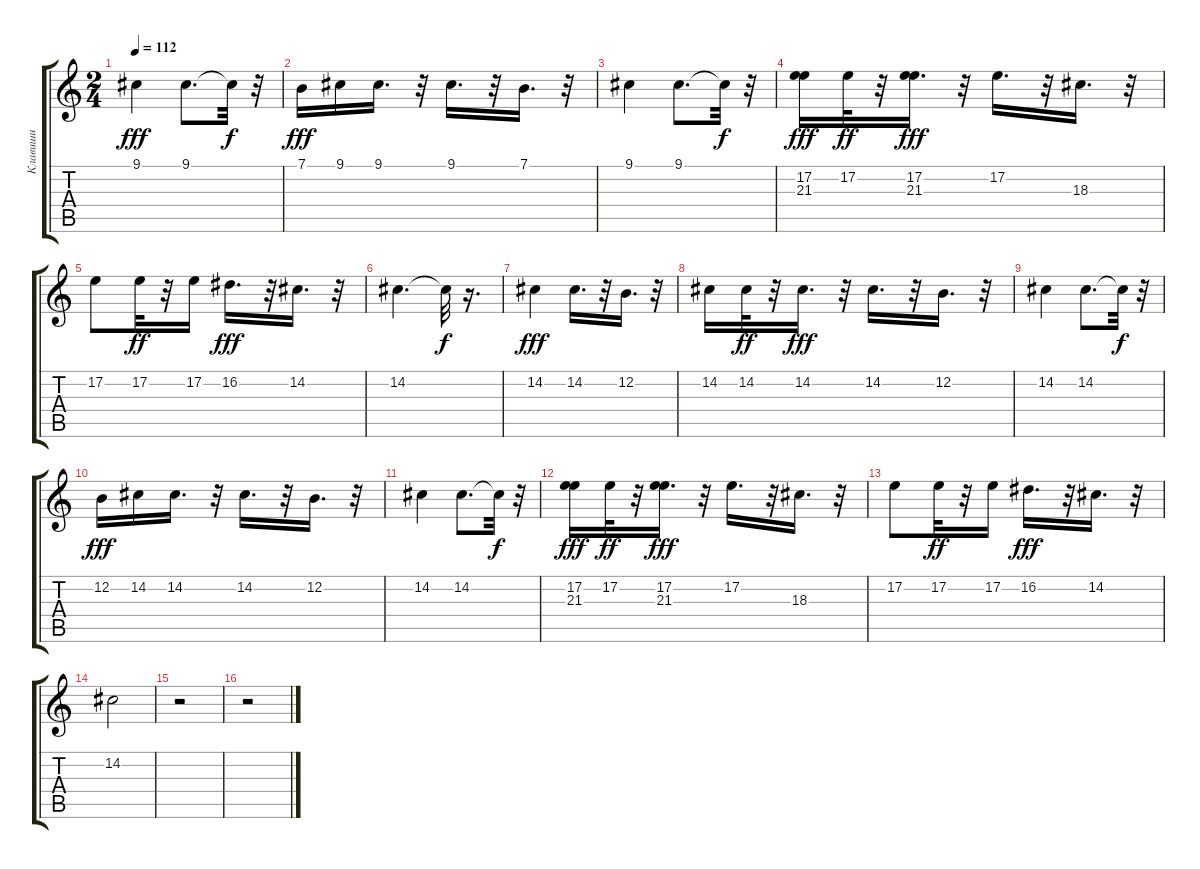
\track ("Клавиши" "Клавиши") {instrument fx5brightness}
\staff {score tabs}
\tuning (E4 B3 G3 D3 A2 E2) {hide}
\ts (2 4)
\tempo 112
\clef g2
\ks c
9.1.4{dy fff} 9.1.8{d} 9.1{t}.32{dy f} r.32 |
7.1.16{dy fff} 9.1.16 9.1.16{d} r.32 9.1.16{d} r.32 7.1.16{d} r.32 |
9.1.4 9.1.8{d} 9.1{t}.32{dy f} r.32 |
(17.2 21.3).16{dy fff} 17.2.32{dy ff} r.32 (17.2 21.3).16{d dy fff} r.32 17.2.16{d} r.32 18.3.16{d} r.32 |
17.2.8 17.2.32{dy ff} r.32 17.2.16 16.2.16{d dy fff} r.32 14.2.16{d} r.32 |
14.2.4{d} 14.2{t}.32{dy f} r.16{d} |
14.2.4{dy fff volume 12} 14.2.16{d} r.32 12.2.16{d} r.32 |
14.2.16 14.2.32{dy ff} r.32 14.2.16{d dy fff} r.32 14.2.16{d} r.32 12.2.16{d} r.32 |
14.2.4 14.2.8{d} 14.2{t}.32{dy f} r.32 |
12.2.16{dy fff} 14.2.16 14.2.16{d} r.32 14.2.16{d} r.32 12.2.16{d} r.32 |
14.2.4 14.2.8{d} 14.2{t}.32{dy f} r.32 |
(17.2 21.3).16{dy fff} 17.2.32{dy ff} r.32 (17.2 21.3).16{d dy fff} r.32 17.2.16{d} r.32 18.3.16{d} r.32 |
17.2.8 17.2.32{dy ff} r.32 17.2.16 16.2.16{d dy fff} r.32 14.2.16{d} r.32 |
14.2.2 |
r.2 |
r.2
